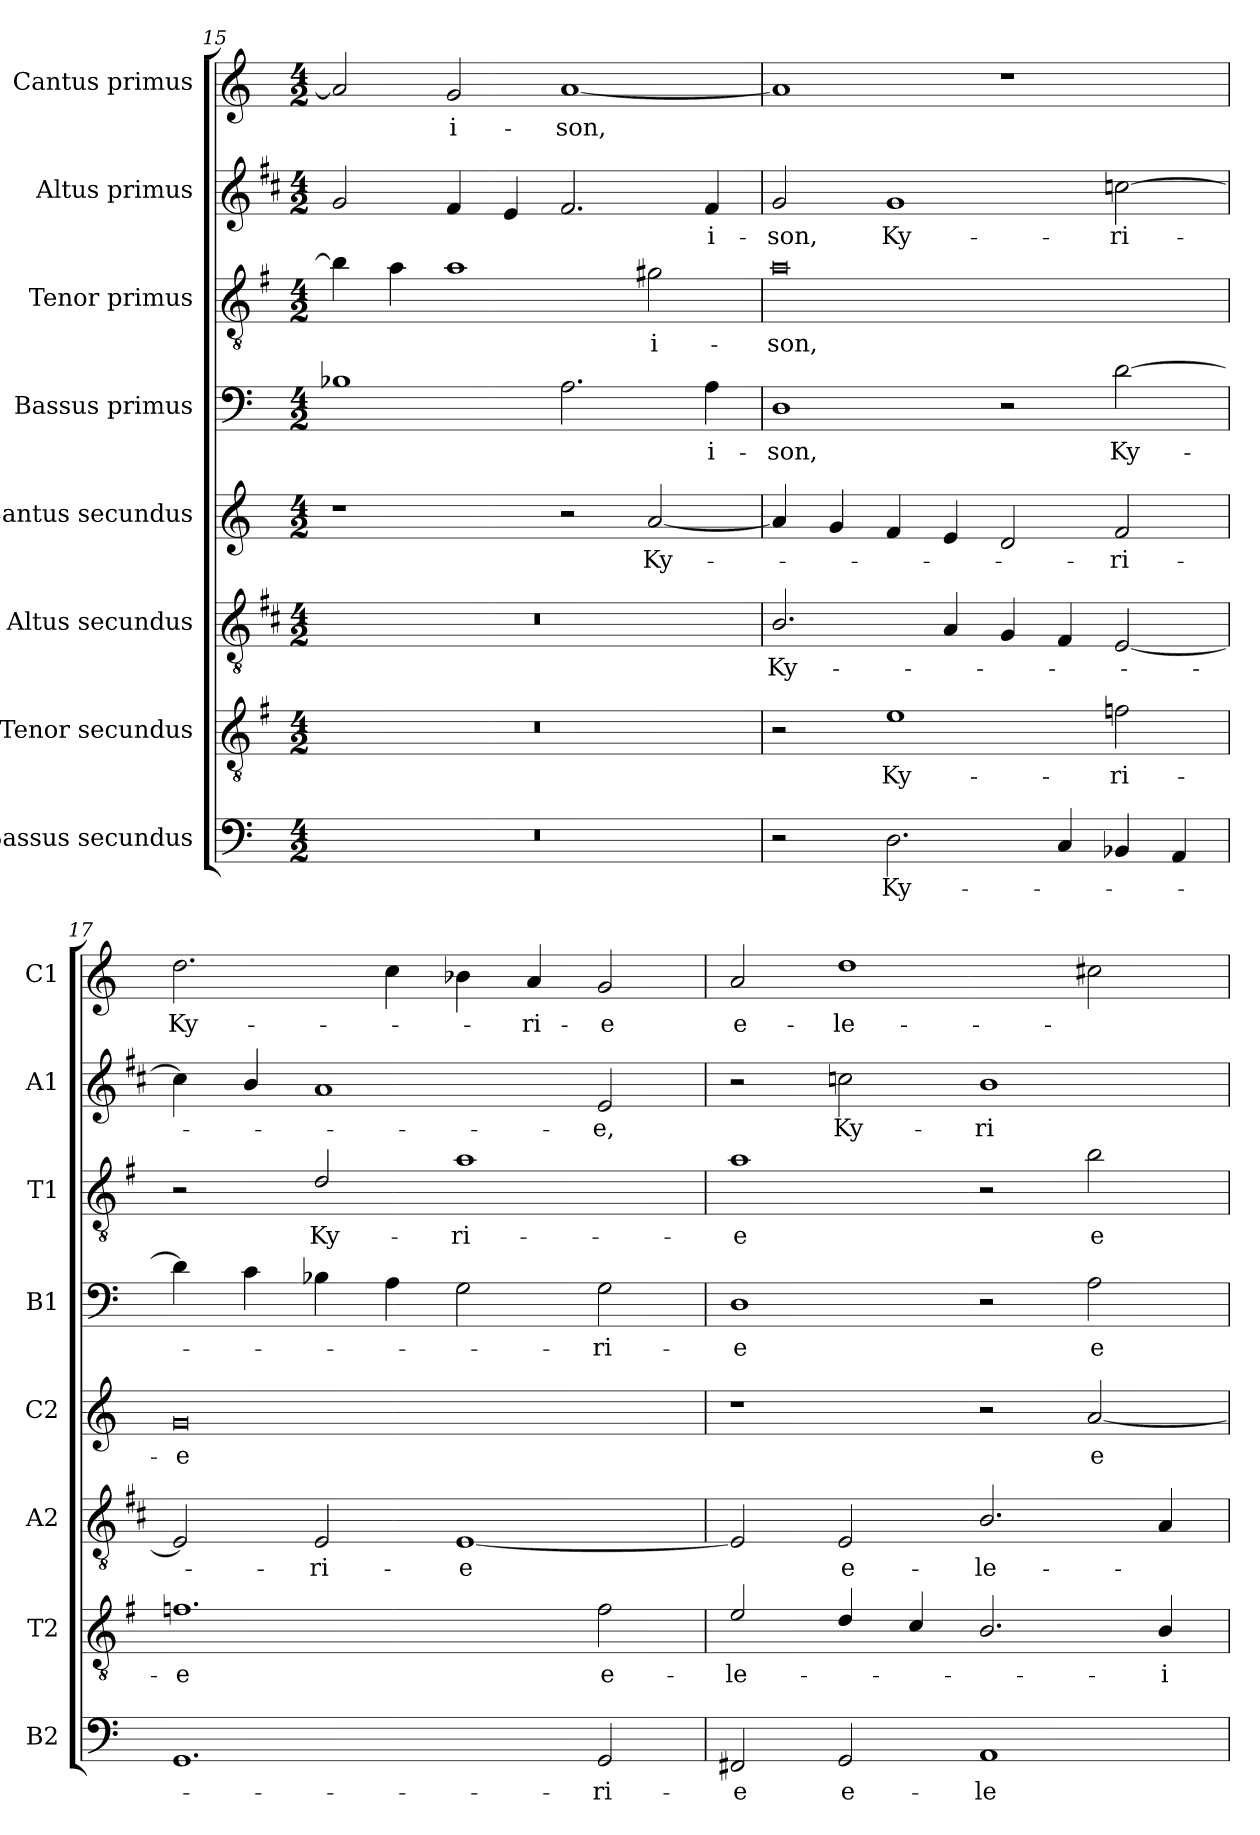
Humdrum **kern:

**kern	**text	**kern	**text	**kern	**text	**kern	**text	**kern	**text	**kern	**text	**kern	**text	**kern	**text
*part8	*part8	*part7	*part7	*part6	*part6	*part5	*part5	*part4	*part4	*part3	*part3	*part2	*part2	*part1	*part1
*staff8	*staff8	*staff7	*staff7	*staff6	*staff6	*staff5	*staff5	*staff4	*staff4	*staff3	*staff3	*staff2	*staff2	*staff1	*staff1
*I"Bassus secundus	*	*I"Tenor secundus	*	*I"Altus secundus	*	*I"Cantus secundus	*	*I"Bassus primus	*	*I"Tenor primus	*	*I"Altus primus	*	*I"Cantus primus	*
*I'B2	*	*I'T2	*	*I'A2	*	*I'C2	*	*I'B1	*	*I'T1	*	*I'A1	*	*I'C1	*
*clefF4	*	*clefGv2	*	*clefGv2	*	*clefG2	*	*clefF4	*	*clefGv2	*	*clefG2	*	*clefG2	*
*	*	*ITrd4c7	*	*ITrd1c2	*	*	*	*	*	*ITrd4c7	*	*ITrd1c2	*	*	*
*k[]	*	*k[]	*	*k[]	*	*k[]	*	*k[]	*	*k[]	*	*k[]	*	*k[]	*
*C:	*	*C:	*	*C:	*	*C:	*	*C:	*	*C:	*	*C:	*	*C:	*
*M4/2	*	*M4/2	*	*M4/2	*	*M4/2	*	*M4/2	*	*M4/2	*	*M4/2	*	*M4/2	*
=15	=15	=15	=15	=15	=15	=15	=15	=15	=15	=15	=15	=15	=15	=15	=15
0r	.	0r	.	0r	.	1r	.	1B-X	.	4e\]	.	2f/	.	2a/]	.
.	.	.	.	.	.	.	.	.	.	4d\	.	.	.	.	.
!	!	!	!	!	!	!	!	!	!	!	!	!	!	!	!LO:LY:b
.	.	.	.	.	.	.	.	.	.	1d	.	4e/	.	2g/	-i-
.	.	.	.	.	.	.	.	.	.	.	.	4d/	.	.	.
!	!	!	!	!	!	!	!	!	!	!	!	!	!	!	!LO:LY:b
.	.	.	.	.	.	2r	.	2.A\	.	.	.	2.e/	.	[1a	-son,
!	!	!	!	!	!	!	!LO:LY:b	!	!	!	!LO:LY:b	!	!	!	!
.	.	.	.	.	.	[2a/	Ky-	.	.	2c#X\	-i-	.	.	.	.
!	!	!	!	!	!	!	!	!	!LO:LY:b	!	!	!	!LO:LY:b	!	!
.	.	.	.	.	.	.	.	4A\	-i-	.	.	4e/	-i-	.	.
=16	=16	=16	=16	=16	=16	=16	=16	=16	=16	=16	=16	=16	=16	=16	=16
!	!	!	!	!	!LO:LY:b	!	!	!	!LO:LY:b	!	!LO:LY:b	!	!LO:LY:b	!	!
2r	.	2r	.	2.A/	Ky-	4a/]	.	1D	-son,	0d	-son,	2f/	-son,	1a]	.
.	.	.	.	.	.	4g/	.	.	.	.	.	.	.	.	.
!	!LO:LY:b	!	!LO:LY:b	!	!	!	!	!	!	!	!	!	!LO:LY:b	!	!
2.D\	Ky-	1A	Ky-	.	.	4f/	.	.	.	.	.	1f	Ky-	.	.
.	.	.	.	4G/	.	4e/	.	.	.	.	.	.	.	.	.
.	.	.	.	4F/	.	2d/	.	2r	.	.	.	.	.	1r	.
4C/	.	.	.	4E/	.	.	.	.	.	.	.	.	.	.	.
!	!	!	!LO:LY:b	!	!	!	!LO:LY:b	!	!LO:LY:b	!	!	!	!LO:LY:b	!	!
4BB-X/	.	2B-X\	-ri-	[2D/	.	2f/	-ri-	[2d\	Ky-	.	.	[2b-X\	-ri-	.	.
4AA/	.	.	.	.	.	.	.	.	.	.	.	.	.	.	.
!!LO:PB:g=z
=17	=17	=17	=17	=17	=17	=17	=17	=17	=17	=17	=17	=17	=17	=17	=17
!	!	!	!LO:LY:b	!	!	!	!LO:LY:b	!	!	!	!	!	!	!	!LO:LY:b
1.GG	.	1.B-X	-e	2D/]	.	0g	-e	4d\]	.	2r	.	4b-\]	.	2.dd\	Ky-
.	.	.	.	.	.	.	.	4c\	.	.	.	4a/	.	.	.
!	!	!	!	!	!LO:LY:b	!	!	!	!	!	!LO:LY:b	!	!	!	!
.	.	.	.	2D/	-ri-	.	.	4B-X\	.	2G/	Ky-	1g	.	.	.
.	.	.	.	.	.	.	.	4A\	.	.	.	.	.	4cc\	.
!	!	!	!	!	!LO:LY:b	!	!	!	!	!	!LO:LY:b	!	!	!	!
.	.	.	.	[1D	-e	.	.	2G\	.	1d	-ri-	.	.	4b-X\	.
!	!	!	!	!	!	!	!	!	!	!	!	!	!	!	!LO:LY:b
.	.	.	.	.	.	.	.	.	.	.	.	.	.	4a/	-ri-
!	!LO:LY:b	!	!LO:LY:b	!	!	!	!	!	!LO:LY:b	!	!	!	!LO:LY:b	!	!LO:LY:b
2GG/	-ri-	2B-\	e-	.	.	.	.	2G\	-ri-	.	.	2d/	-e,	2g/	-e
=18	=18	=18	=18	=18	=18	=18	=18	=18	=18	=18	=18	=18	=18	=18	=18
!	!LO:LY:b	!	!LO:LY:b	!	!	!	!	!	!LO:LY:b	!	!LO:LY:b	!	!	!	!LO:LY:b
2FF#X/	-e	2A/	-le-	2D/]	.	1r	.	1D	-e	1d	-e	2r	.	2a/	e-
!	!LO:LY:b	!	!	!	!LO:LY:b	!	!	!	!	!	!	!	!LO:LY:b	!	!LO:LY:b
2GG/	e-	4G/	.	2D/	e-	.	.	.	.	.	.	2b-X\	Ky-	1dd	-le-
.	.	4F/	.	.	.	.	.	.	.	.	.	.	.	.	.
!	!LO:LY:b	!	!	!	!LO:LY:b	!	!	!	!	!	!	!	!LO:LY:b	!	!
1AA	-le-	2.E/	.	2.A/	-le-	2r	.	2r	.	2r	.	1a	-ri-	.	.
!	!	!	!	!	!	!	!LO:LY:b	!	!LO:LY:b	!	!LO:LY:b	!	!	!	!
.	.	.	.	.	.	[2a/	e-	2A\	e-	2e\	e-	.	.	2cc#X\	.
!	!	!	!LO:LY:b	!	!	!	!	!	!	!	!	!	!	!	!
.	.	4E/	-i-	4G/	.	.	.	.	.	.	.	.	.	.	.
=	=	=	=	=	=	=	=	=	=	=	=	=	=	=	=
*-	*-	*-	*-	*-	*-	*-	*-	*-	*-	*-	*-	*-	*-	*-	*-
